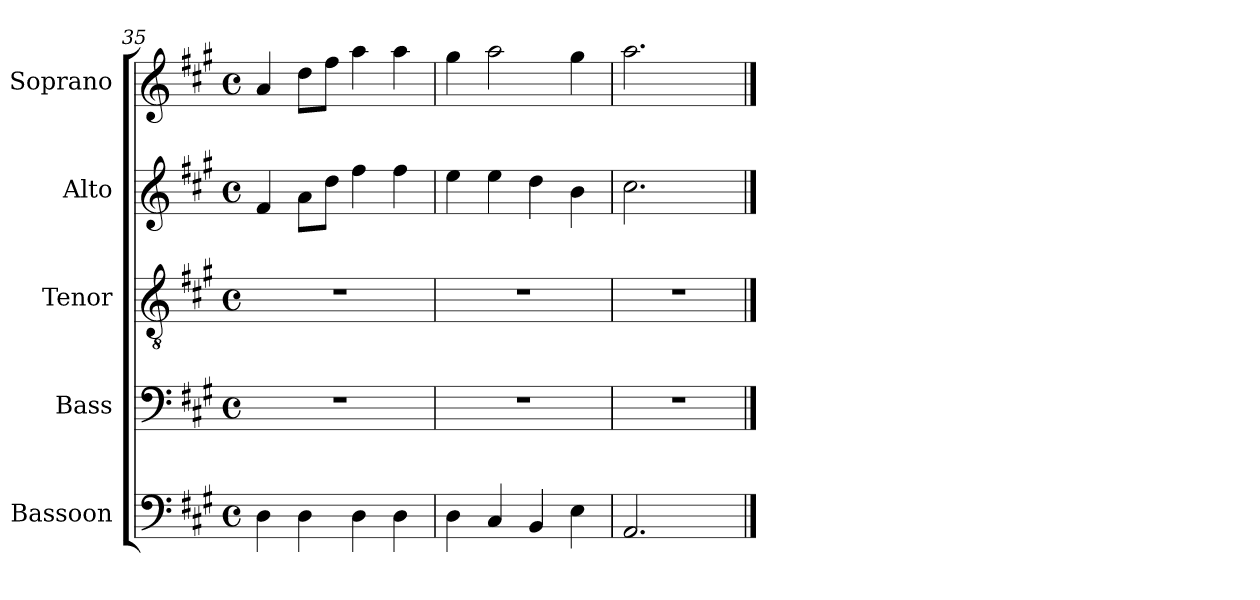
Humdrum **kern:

**kern	**kern	**kern	**kern	**kern
*part5	*part4	*part3	*part2	*part1
*staff5	*staff4	*staff3	*staff2	*staff1
*I"Bassoon	*I"Bass	*I"Tenor	*I"Alto	*I"Soprano
*I'Bsn.	*I'B.	*I'T.	*I'A.	*I'S.
*clefF4	*clefF4	*clefGv2	*clefG2	*clefG2
*	*	*ITrd7c12	*	*
*k[f#c#g#]	*k[f#c#g#]	*k[f#c#g#]	*k[f#c#g#]	*k[f#c#g#]
*A:	*A:	*A:	*A:	*A:
*M4/4	*M4/4	*M4/4	*M4/4	*M4/4
*met(c)	*met(c)	*met(c)	*met(c)	*met(c)
=35	=35	=35	=35	=35
4Di\	1r	1r	4f#i/	4ai/
4Di\	.	.	8ai\L	8ddi\L
.	.	.	8ddi\J	8ff#i\J
4Di\	.	.	4ff#i\	4aai\
4Di\	.	.	4ff#i\	4aai\
=36	=36	=36	=36	=36
4Di\	1r	1r	4eei\	4gg#i\
4C#i/	.	.	4eei\	2aai\
4BBi/	.	.	4ddi\	.
4Ei\	.	.	4bi\	4gg#i\
=37	=37	=37	=37	=37
!	!LO:N:vis=1	!LO:N:vis=1	!	!
2.AAi/	1r	1r	2.cc#i\	2.aai\
4ryy	.	.	4ryy	4ryy
==	==	==	==	==
*-	*-	*-	*-	*-
